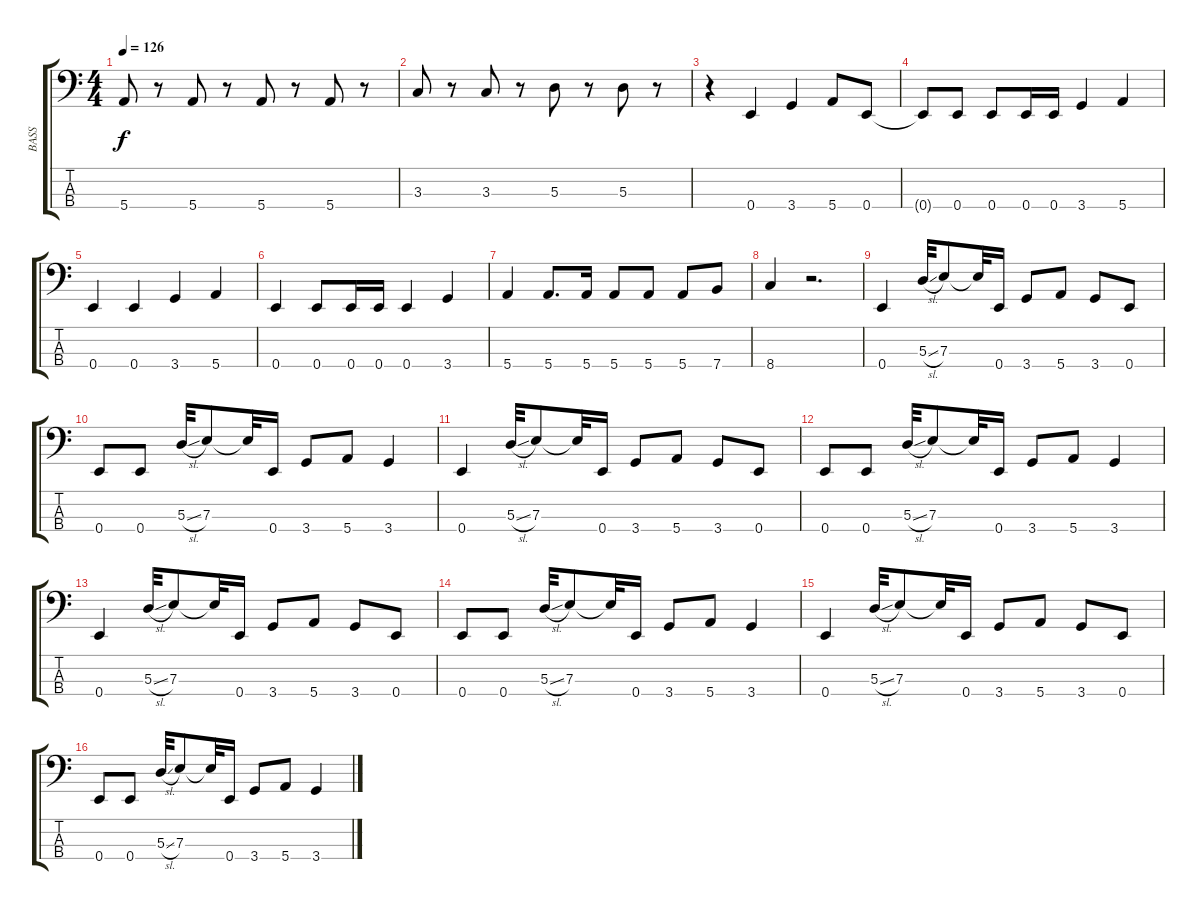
\track ("BASS" "BASS") {instrument electricbassfinger}
\staff {score tabs}
\tuning (G2 D2 A1 E1) {hide}
\ts (4 4)
\tempo 126
\clef f4
\ks c
5.4.8{dy f} r.8 5.4.8 r.8 5.4.8 r.8 5.4.8 r.8 |
3.3.8 r.8 3.3.8 r.8 5.3.8 r.8 5.3.8 r.8 |
r.4 0.4.4 3.4.4 5.4.8 0.4.8 |
0.4{t}.8 0.4.8 0.4.8 0.4.16 0.4.16 3.4.4 5.4.4 |
0.4.4 0.4.4 3.4.4 5.4.4 |
0.4.4 0.4.8 0.4.16 0.4.16 0.4.4 3.4.4 |
5.4.4 5.4.8{d} 5.4.16 5.4.8 5.4.8 5.4.8 7.4.8 |
8.4.4 r.2{d} |
0.4.4 5.3{sl}.32 7.3.8 7.3{t}.32 0.4.16 3.4.8 5.4.8 3.4.8 0.4.8 |
0.4.8 0.4.8 5.3{sl}.32 7.3.8 7.3{t}.32 0.4.16 3.4.8 5.4.8 3.4.4 |
0.4.4 5.3{sl}.32 7.3.8 7.3{t}.32 0.4.16 3.4.8 5.4.8 3.4.8 0.4.8 |
0.4.8 0.4.8 5.3{sl}.32 7.3.8 7.3{t}.32 0.4.16 3.4.8 5.4.8 3.4.4 |
0.4.4 5.3{sl}.32 7.3.8 7.3{t}.32 0.4.16 3.4.8 5.4.8 3.4.8 0.4.8 |
0.4.8 0.4.8 5.3{sl}.32 7.3.8 7.3{t}.32 0.4.16 3.4.8 5.4.8 3.4.4 |
0.4.4 5.3{sl}.32 7.3.8 7.3{t}.32 0.4.16 3.4.8 5.4.8 3.4.8 0.4.8 |
0.4.8 0.4.8 5.3{sl}.32 7.3.8 7.3{t}.32 0.4.16 3.4.8 5.4.8 3.4.4
